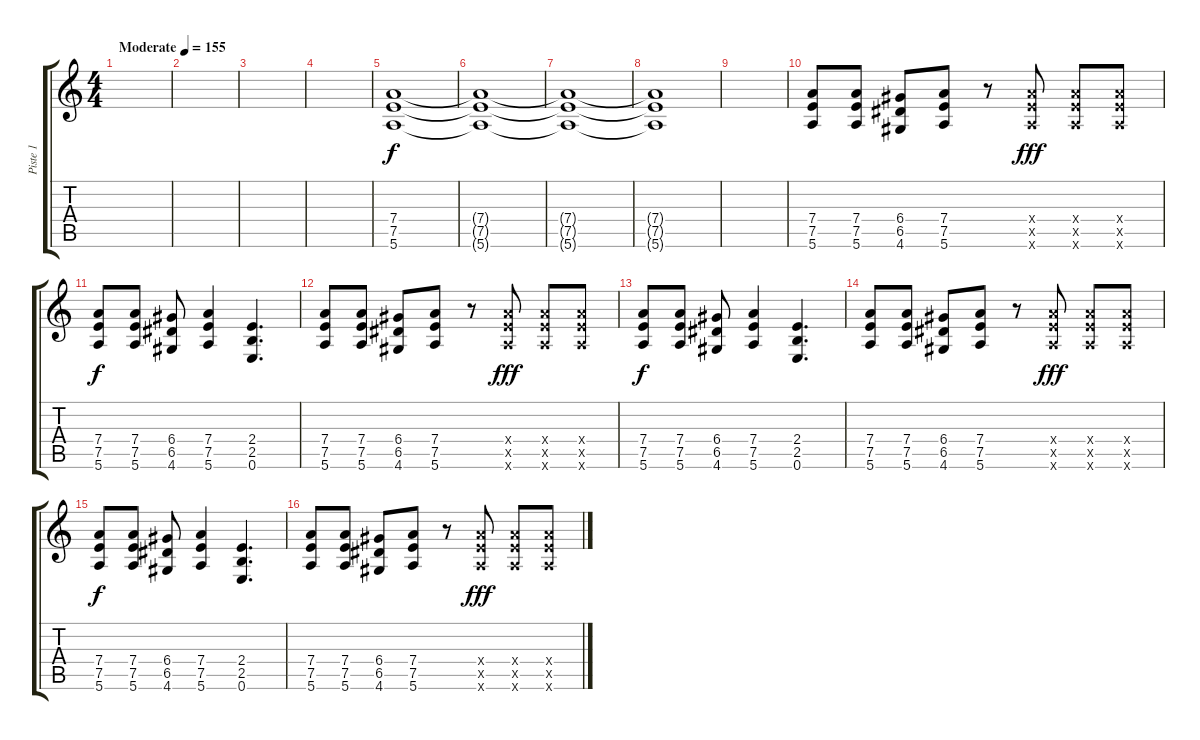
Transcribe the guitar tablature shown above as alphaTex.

\track ("Piste 1" "Piste 1") {instrument overdrivenguitar}
\staff {score tabs}
\tuning (E4 B3 G3 D3 A2 E2) {hide}
\ts (4 4)
\tempo (155 "Moderate")
\clef g2
\ks c
|
|
|
|
(7.4 7.5 5.6).1{volume 0} |
(7.4{t} 7.5{t} 5.6{t}).1 |
(7.4{t} 7.5{t} 5.6{t}).1 |
(7.4{t} 7.5{t} 5.6{t}).1 |
|
(7.4 7.5 5.6).8 (7.4 7.5 5.6).8 (6.4 6.5 4.6).8 (7.4 7.5 5.6).8 r.8 (7.4{x} 7.5{x} 5.6{x}).8{dy fff} (7.4{x} 7.5{x} 5.6{x}).8 (7.4{x} 7.5{x} 5.6{x}).8 |
(7.4 7.5 5.6).8{dy f} (7.4 7.5 5.6).8 (6.4 6.5 4.6).8 (7.4 7.5 5.6).4 (2.4 2.5 0.6).4{d} |
(7.4 7.5 5.6).8 (7.4 7.5 5.6).8 (6.4 6.5 4.6).8 (7.4 7.5 5.6).8 r.8 (7.4{x} 7.5{x} 5.6{x}).8{dy fff} (7.4{x} 7.5{x} 5.6{x}).8 (7.4{x} 7.5{x} 5.6{x}).8 |
(7.4 7.5 5.6).8{dy f} (7.4 7.5 5.6).8 (6.4 6.5 4.6).8 (7.4 7.5 5.6).4 (2.4 2.5 0.6).4{d} |
(7.4 7.5 5.6).8 (7.4 7.5 5.6).8 (6.4 6.5 4.6).8 (7.4 7.5 5.6).8 r.8 (7.4{x} 7.5{x} 5.6{x}).8{dy fff} (7.4{x} 7.5{x} 5.6{x}).8 (7.4{x} 7.5{x} 5.6{x}).8 |
(7.4 7.5 5.6).8{dy f} (7.4 7.5 5.6).8 (6.4 6.5 4.6).8 (7.4 7.5 5.6).4 (2.4 2.5 0.6).4{d} |
(7.4 7.5 5.6).8 (7.4 7.5 5.6).8 (6.4 6.5 4.6).8 (7.4 7.5 5.6).8 r.8 (7.4{x} 7.5{x} 5.6{x}).8{dy fff} (7.4{x} 7.5{x} 5.6{x}).8 (7.4{x} 7.5{x} 5.6{x}).8
